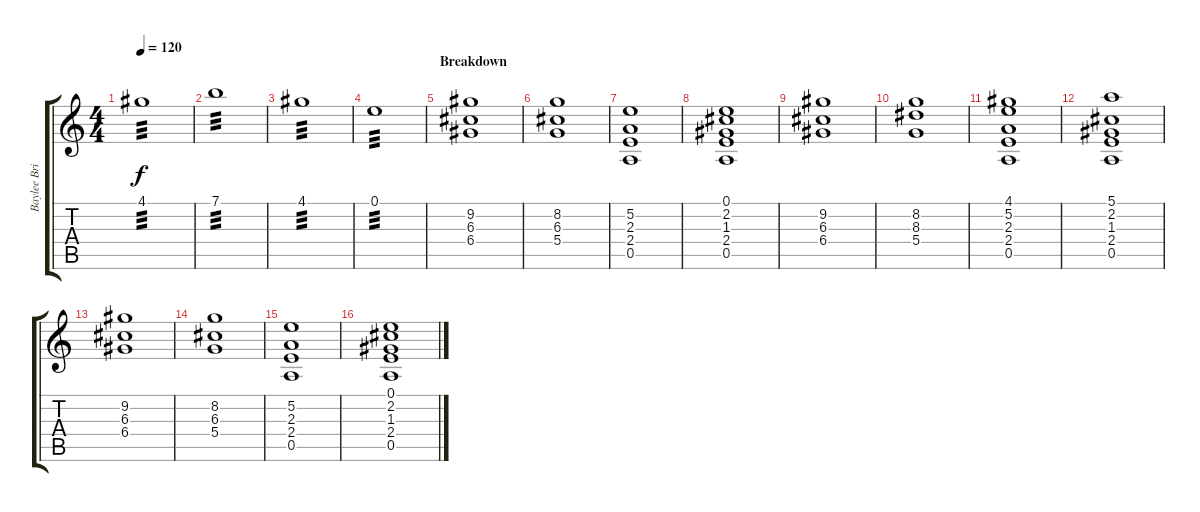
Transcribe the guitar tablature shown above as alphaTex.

\track ("Baylee Bridge Distorted" "Baylee Bri") {instrument distortionguitar}
\staff {score tabs}
\tuning (E4 B3 G3 D3 A2 E2) {hide}
\ts (4 4)
\tempo 120
\clef g2
\ks c
4.1.1{tp 3 dy f} |
7.1.1{tp 3} |
4.1.1{tp 3} |
0.1.1{tp 3} |
\section ("" "Breakdown")
(9.2 6.3 6.4).1 |
(8.2 6.3 5.4).1 |
(5.2 2.3 2.4 0.5).1 |
(0.1 2.2 1.3 2.4 0.5).1 |
(9.2 6.3 6.4).1 |
(8.2 8.3 5.4).1 |
(4.1 5.2 2.3 2.4 0.5).1 |
(5.1 2.2 1.3 2.4 0.5).1 |
(9.2 6.3 6.4).1 |
(8.2 6.3 5.4).1 |
(5.2 2.3 2.4 0.5).1 |
(0.1 2.2 1.3 2.4 0.5).1
